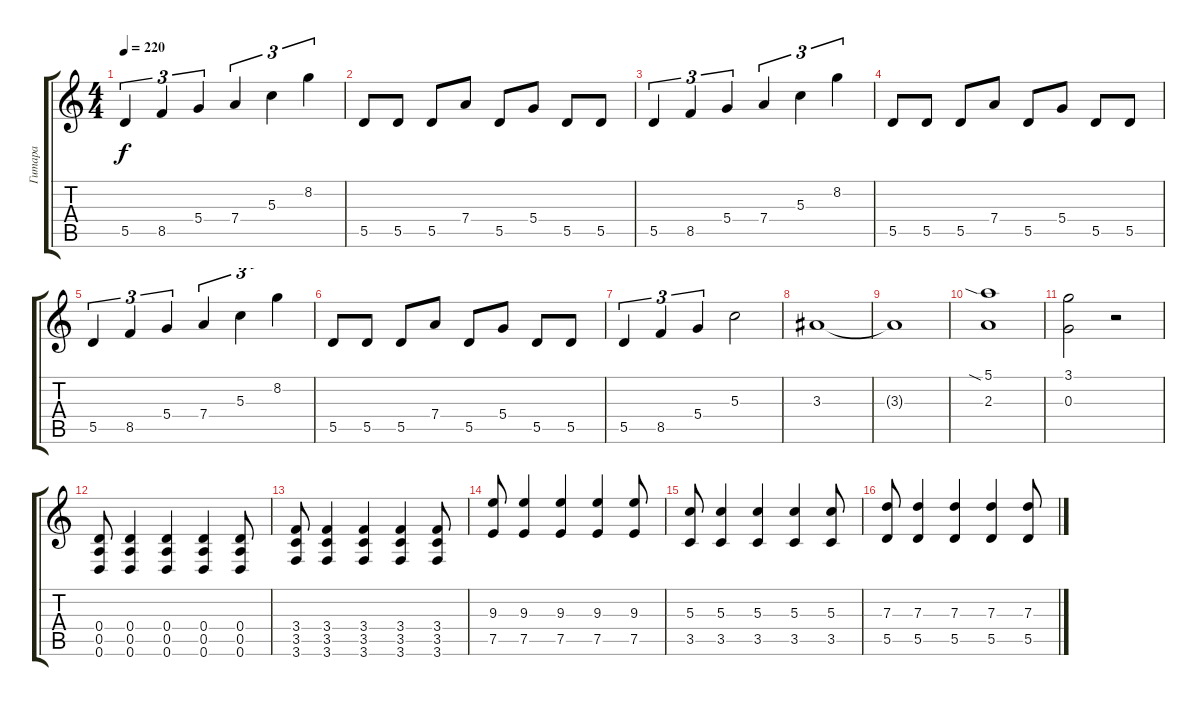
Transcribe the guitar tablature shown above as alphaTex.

\track ("Гитара" "Гитара") {instrument distortionguitar}
\staff {score tabs}
\tuning (E4 B3 G3 D3 A2 D2) {hide}
\ts (4 4)
\tempo 220
\clef g2
\ks c
5.5.4{tu (3 2) dy f} 8.5.4{tu (3 2)} 5.4.4{tu (3 2)} 7.4.4{tu (3 2)} 5.3.4{tu (3 2)} 8.2.4{tu (3 2)} |
5.5.8 5.5.8 5.5.8 7.4.8 5.5.8 5.4.8 5.5.8 5.5.8 |
5.5.4{tu (3 2)} 8.5.4{tu (3 2)} 5.4.4{tu (3 2)} 7.4.4{tu (3 2)} 5.3.4{tu (3 2)} 8.2.4{tu (3 2)} |
5.5.8 5.5.8 5.5.8 7.4.8 5.5.8 5.4.8 5.5.8 5.5.8 |
5.5.4{tu (3 2)} 8.5.4{tu (3 2)} 5.4.4{tu (3 2)} 7.4.4{tu (3 2)} 5.3.4{tu (3 2)} 8.2.4{tu (3 2)} |
5.5.8 5.5.8 5.5.8 7.4.8 5.5.8 5.4.8 5.5.8 5.5.8 |
5.5.4{tu (3 2)} 8.5.4{tu (3 2)} 5.4.4{tu (3 2)} 5.3.2 |
3.3.1 |
3.3{t}.1 |
(5.1{sia} 2.3).1 |
(3.1 0.3).2 r.2 |
(0.4 0.5 0.6).8 (0.4 0.5 0.6).4 (0.4 0.5 0.6).4 (0.4 0.5 0.6).4 (0.4 0.5 0.6).8 |
(3.4 3.5 3.6).8 (3.4 3.5 3.6).4 (3.4 3.5 3.6).4 (3.4 3.5 3.6).4 (3.4 3.5 3.6).8 |
(9.3 7.5).8 (9.3 7.5).4 (9.3 7.5).4 (9.3 7.5).4 (9.3 7.5).8 |
(5.3 3.5).8 (5.3 3.5).4 (5.3 3.5).4 (5.3 3.5).4 (5.3 3.5).8 |
(7.3 5.5).8 (7.3 5.5).4 (7.3 5.5).4 (7.3 5.5).4 (7.3 5.5).8
